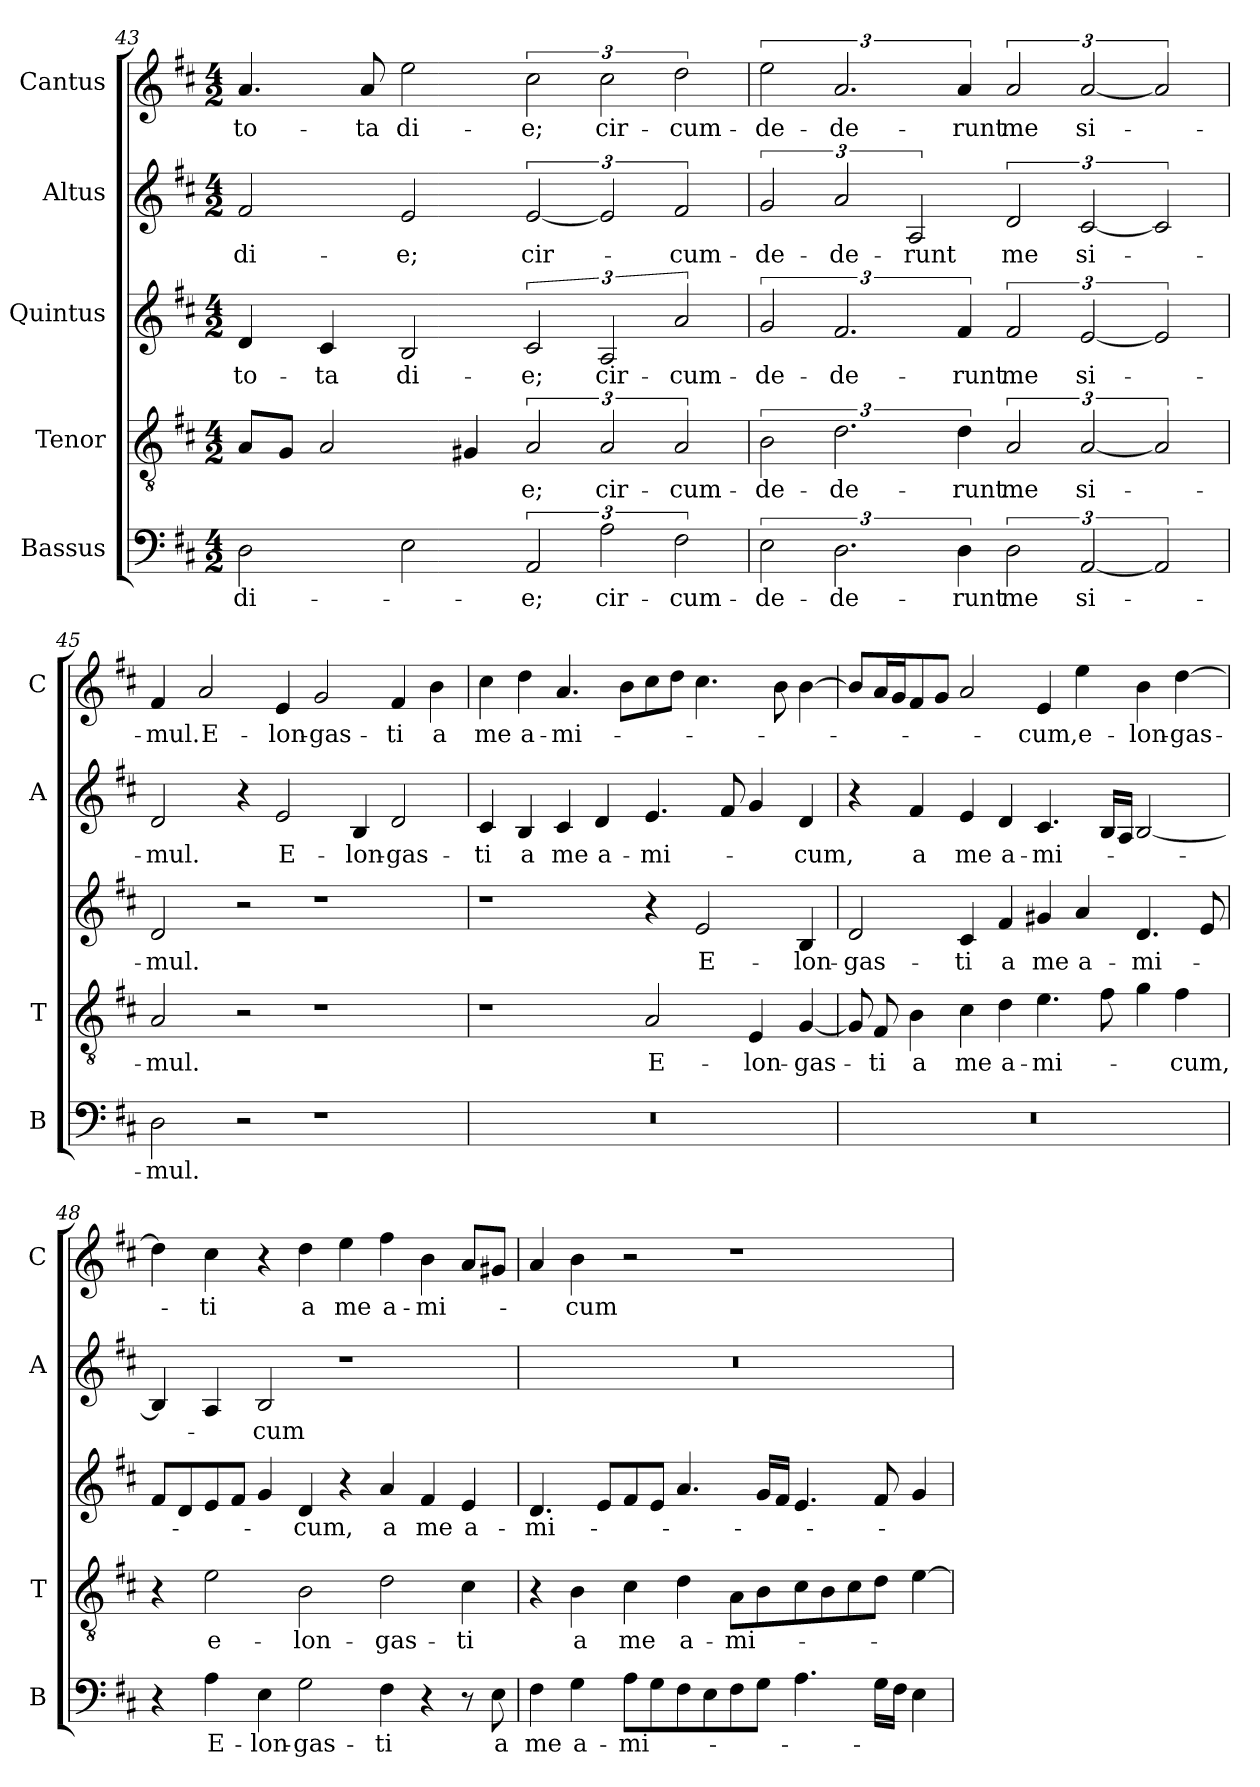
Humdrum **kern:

**kern	**text	**kern	**text	**kern	**text	**kern	**text	**kern	**text
*part5	*part5	*part4	*part4	*part3	*part3	*part2	*part2	*part1	*part1
*staff5	*staff5	*staff4	*staff4	*staff3	*staff3	*staff2	*staff2	*staff1	*staff1
*I"Bassus	*	*I"Tenor	*	*I"Quintus	*	*I"Altus	*	*I"Cantus	*
*I'B	*	*I'T	*	*	*	*I'A	*	*I'C	*
*clefF4	*	*clefGv2	*	*clefG2	*	*clefG2	*	*clefG2	*
*k[f#c#]	*	*k[f#c#]	*	*k[f#c#]	*	*k[f#c#]	*	*k[f#c#]	*
*D:	*	*D:	*	*D:	*	*D:	*	*D:	*
*M4/2	*	*M4/2	*	*M4/2	*	*M4/2	*	*M4/2	*
=43	=43	=43	=43	=43	=43	=43	=43	=43	=43
!	!LO:LY:b	!	!	!	!LO:LY:b	!	!LO:LY:b	!	!LO:LY:b
2D\	di-	8A/L	.	4d/	to-	2f#/	di-	4.a/	to-
.	.	8G/J	.	.	.	.	.	.	.
!	!	!	!	!	!LO:LY:b	!	!	!	!
.	.	2A/	.	4c#/	-ta	.	.	.	.
!	!	!	!	!	!	!	!	!	!LO:LY:b
.	.	.	.	.	.	.	.	8a/	-ta
!	!	!	!	!	!LO:LY:b	!	!LO:LY:b	!	!LO:LY:b
2E\	.	.	.	2B/	di-	2e/	-e;	2ee\	di-
.	.	4G#X/	.	.	.	.	.	.	.
!	!LO:LY:b	!	!LO:LY:b	!	!LO:LY:b	!	!LO:LY:b	!	!LO:LY:b
3AA/	-e;	3A/	-e;	3c#/	-e;	[3e/	cir-	3cc#\	-e;
!	!LO:LY:b	!	!LO:LY:b	!	!LO:LY:b	!	!	!	!LO:LY:b
3A\	cir-	3A/	cir-	3A/	cir-	3e/]	.	3cc#\	cir-
!	!LO:LY:b	!	!LO:LY:b	!	!LO:LY:b	!	!LO:LY:b	!	!LO:LY:b
3F#\	-cum-	3A/	-cum-	3a/	-cum-	3f#/	-cum-	3dd\	-cum-
=44	=44	=44	=44	=44	=44	=44	=44	=44	=44
!	!LO:LY:b	!	!LO:LY:b	!	!LO:LY:b	!	!LO:LY:b	!	!LO:LY:b
3E\	-de-	3B\	-de-	3g/	-de-	3g/	-de-	3ee\	-de-
!	!LO:LY:b	!	!LO:LY:b	!	!LO:LY:b	!	!LO:LY:b	!	!LO:LY:b
3.D\	-de-	3.d\	-de-	3.f#/	-de-	3a/	-de-	3.a/	-de-
!	!	!	!	!	!	!	!LO:LY:b	!	!
.	.	.	.	.	.	3A/	-runt	.	.
!	!LO:LY:b	!	!LO:LY:b	!	!LO:LY:b	!	!	!	!LO:LY:b
6D\	-runt	6d\	-runt	6f#/	-runt	.	.	6a/	-runt
!	!LO:LY:b	!	!LO:LY:b	!	!LO:LY:b	!	!LO:LY:b	!	!LO:LY:b
3D\	me	3A/	me	3f#/	me	3d/	me	3a/	me
!	!LO:LY:b	!	!LO:LY:b	!	!LO:LY:b	!	!LO:LY:b	!	!LO:LY:b
[3AA/	si-	[3A/	si-	[3e/	si-	[3c#/	si-	[3a/	si-
3AA/]	.	3A/]	.	3e/]	.	3c#/]	.	3a/]	.
!!LO:PB:g=z
=45	=45	=45	=45	=45	=45	=45	=45	=45	=45
!	!LO:LY:b	!	!LO:LY:b	!	!LO:LY:b	!	!LO:LY:b	!	!LO:LY:b
2D\	-mul.	2A/	-mul.	2d/	-mul.	2d/	-mul.	4f#/	-mul.
!	!	!	!	!	!	!	!	!	!LO:LY:b
.	.	.	.	.	.	.	.	2a/	E-
2r	.	2r	.	2r	.	4r	.	.	.
!	!	!	!	!	!	!	!LO:LY:b	!	!LO:LY:b
.	.	.	.	.	.	2e/	E-	4e/	-lon-
!	!	!	!	!	!	!	!	!	!LO:LY:b
1r	.	1r	.	1r	.	.	.	2g/	-gas-
!	!	!	!	!	!	!	!LO:LY:b	!	!
.	.	.	.	.	.	4B/	-lon-	.	.
!	!	!	!	!	!	!	!LO:LY:b	!	!LO:LY:b
.	.	.	.	.	.	2d/	-gas-	4f#/	-ti
!	!	!	!	!	!	!	!	!	!LO:LY:b
.	.	.	.	.	.	.	.	4b\	a
=46	=46	=46	=46	=46	=46	=46	=46	=46	=46
!	!	!	!	!	!	!	!LO:LY:b	!	!LO:LY:b
0r	.	1r	.	1r	.	4c#/	-ti	4cc#\	me
!	!	!	!	!	!	!	!LO:LY:b	!	!LO:LY:b
.	.	.	.	.	.	4B/	a	4dd\	a-
!	!	!	!	!	!	!	!LO:LY:b	!	!LO:LY:b
.	.	.	.	.	.	4c#/	me	4.a/	-mi-
!	!	!	!	!	!	!	!LO:LY:b	!	!
.	.	.	.	.	.	4d/	a-	.	.
.	.	.	.	.	.	.	.	8b\L	.
!	!	!	!LO:LY:b	!	!	!	!LO:LY:b	!	!
.	.	2A/	E-	4r	.	4.e/	-mi-	8cc#\	.
.	.	.	.	.	.	.	.	8dd\J	.
!	!	!	!	!	!LO:LY:b	!	!	!	!
.	.	.	.	2e/	E-	.	.	4.cc#\	.
.	.	.	.	.	.	8f#/	.	.	.
!	!	!	!LO:LY:b	!	!	!	!	!	!
.	.	4E/	-lon-	.	.	4g/	.	.	.
.	.	.	.	.	.	.	.	8b\	.
!	!	!	!LO:LY:b	!	!LO:LY:b	!	!LO:LY:b	!	!
.	.	[4G/	-gas-	4B/	-lon-	4d/	-cum,	[4b\	.
=47	=47	=47	=47	=47	=47	=47	=47	=47	=47
!	!	!	!	!	!LO:LY:b	!	!	!	!
0r	.	8G/]	.	2d/	-gas-	4r	.	8b/L]	.
!	!	!	!LO:LY:b	!	!	!	!	!	!
.	.	8F#/	-ti	.	.	.	.	16a/L	.
.	.	.	.	.	.	.	.	16g/J	.
!	!	!	!LO:LY:b	!	!	!	!LO:LY:b	!	!
.	.	4B\	a	.	.	4f#/	a	8f#/	.
.	.	.	.	.	.	.	.	8g/J	.
!	!	!	!LO:LY:b	!	!LO:LY:b	!	!LO:LY:b	!	!
.	.	4c#\	me	4c#/	-ti	4e/	me	2a/	.
!	!	!	!LO:LY:b	!	!LO:LY:b	!	!LO:LY:b	!	!
.	.	4d\	a-	4f#/	a	4d/	a-	.	.
!	!	!	!LO:LY:b	!	!LO:LY:b	!	!LO:LY:b	!	!LO:LY:b
.	.	4.e\	-mi-	4g#X/	me	4.c#/	-mi-	4e/	-cum,
!	!	!	!	!	!LO:LY:b	!	!	!	!LO:LY:b
.	.	.	.	4a/	a-	.	.	4ee\	e-
.	.	8f#\	.	.	.	16B/LL	.	.	.
.	.	.	.	.	.	16A/JJ	.	.	.
!	!	!	!	!	!LO:LY:b	!	!	!	!LO:LY:b
.	.	4g\	.	4.d/	-mi-	[2B/	.	4b\	-lon-
!	!	!	!LO:LY:b	!	!	!	!	!	!LO:LY:b
.	.	4f#\	-cum,	.	.	.	.	[4dd\	-gas-
.	.	.	.	8e/	.	.	.	.	.
!!LO:LB:g=z
=48	=48	=48	=48	=48	=48	=48	=48	=48	=48
4r	.	4r	.	8f#/L	.	4B/]	.	4dd\]	.
.	.	.	.	8d/	.	.	.	.	.
!	!LO:LY:b	!	!LO:LY:b	!	!	!	!	!	!LO:LY:b
4A\	E-	2e\	e-	8e/	.	4A/	.	4cc#\	-ti
.	.	.	.	8f#/J	.	.	.	.	.
!	!LO:LY:b	!	!	!	!	!	!LO:LY:b	!	!
4E\	-lon-	.	.	4g/	.	2B/	-cum	4r	.
!	!LO:LY:b	!	!LO:LY:b	!	!LO:LY:b	!	!	!	!LO:LY:b
2G\	-gas-	2B\	-lon-	4d/	-cum,	.	.	4dd\	a
!	!	!	!	!	!	!	!	!	!LO:LY:b
.	.	.	.	4r	.	1r	.	4ee\	me
!	!LO:LY:b	!	!LO:LY:b	!	!LO:LY:b	!	!	!	!LO:LY:b
4F#\	-ti	2d\	-gas-	4a/	a	.	.	4ff#\	a-
!	!	!	!	!	!LO:LY:b	!	!	!	!LO:LY:b
4r	.	.	.	4f#/	me	.	.	4b\	-mi-
!	!	!	!LO:LY:b	!	!LO:LY:b	!	!	!	!
8r	.	4c#\	-ti	4e/	a-	.	.	8a/L	.
!	!LO:LY:b	!	!	!	!	!	!	!	!
8E\	a	.	.	.	.	.	.	8g#X/J	.
=49	=49	=49	=49	=49	=49	=49	=49	=49	=49
!	!LO:LY:b	!	!	!	!LO:LY:b	!	!	!	!
4F#\	me	4r	.	4.d/	-mi-	0r	.	4a/	.
!	!LO:LY:b	!	!LO:LY:b	!	!	!	!	!	!LO:LY:b
4G\	a-	4B\	a	.	.	.	.	4b\	-cum
.	.	.	.	8e/L	.	.	.	.	.
!	!LO:LY:b	!	!LO:LY:b	!	!	!	!	!	!
8A\L	-mi-	4c#\	me	8f#/	.	.	.	2r	.
8G\	.	.	.	8e/J	.	.	.	.	.
!	!	!	!LO:LY:b	!	!	!	!	!	!
8F#\	.	4d\	a-	4.a/	.	.	.	.	.
8E\	.	.	.	.	.	.	.	.	.
!	!	!	!LO:LY:b	!	!	!	!	!	!
8F#\	.	8A\L	-mi-	.	.	.	.	1r	.
8G\J	.	8B\	.	16g/LL	.	.	.	.	.
.	.	.	.	16f#/JJ	.	.	.	.	.
4.A\	.	8c#\	.	4.e/	.	.	.	.	.
.	.	8B\	.	.	.	.	.	.	.
.	.	8c#\	.	.	.	.	.	.	.
16G\LL	.	8d\J	.	8f#/	.	.	.	.	.
16F#\JJ	.	.	.	.	.	.	.	.	.
4E\	.	[4e\	.	4g/	.	.	.	.	.
=	=	=	=	=	=	=	=	=	=
*-	*-	*-	*-	*-	*-	*-	*-	*-	*-
